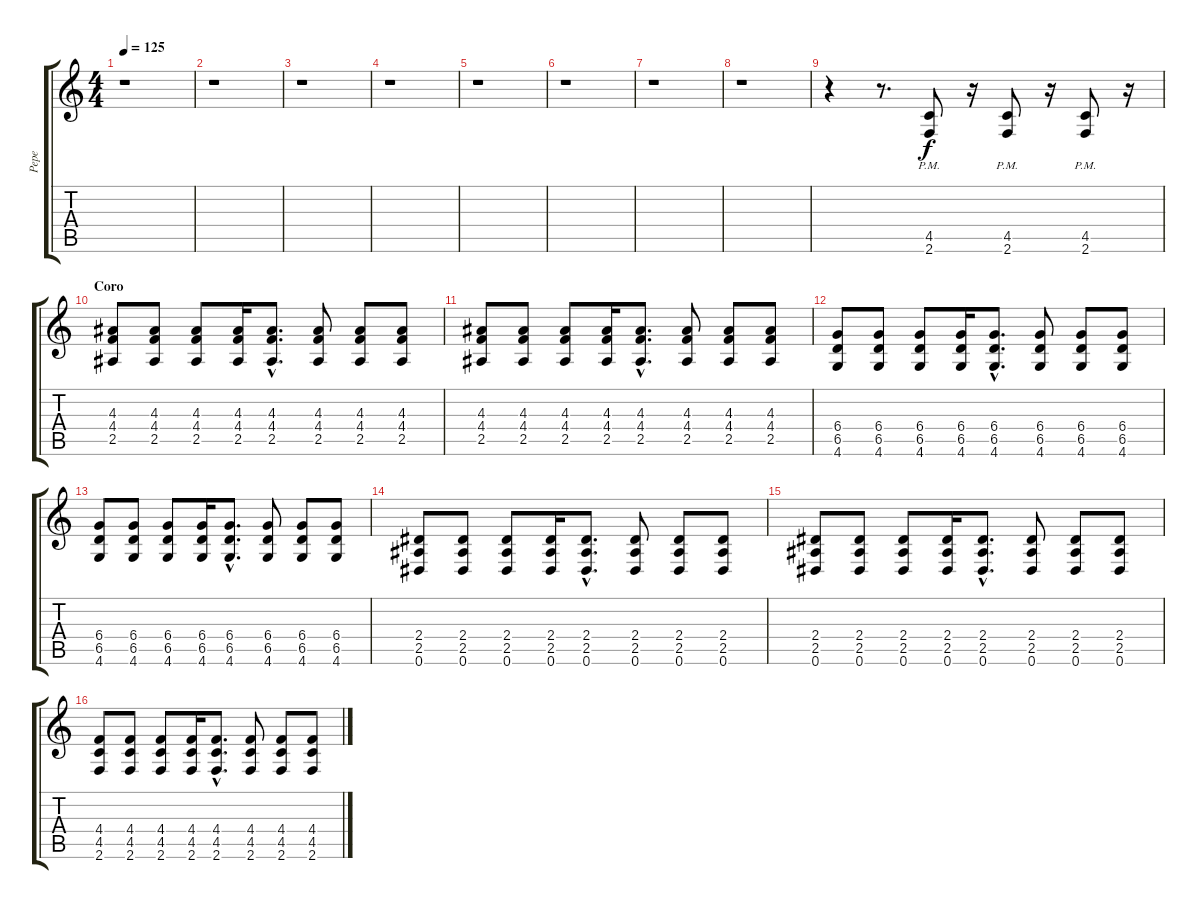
\track ("Pepe" "Pepe") {instrument distortionguitar}
\staff {score tabs}
\tuning (Eb4 Bb3 Gb3 Db3 Ab2 Eb2) {hide}
\ts (4 4)
\tempo 125
\clef g2
\ks c
r.1{dy f} |
r.1 |
r.1 |
r.1 |
r.1 |
r.1 |
r.1 |
r.1 |
r.4{volume 12} r.8{d} (4.5{pm} 2.6{pm}).8 r.16 (4.5{pm} 2.6{pm}).8 r.16 (4.5{pm} 2.6{pm}).8 r.16 |
\section ("" "Coro")
(4.3 4.4 2.5).8{volume 12} (4.3 4.4 2.5).8 (4.3 4.4 2.5).8 (4.3 4.4 2.5).16 (4.3{hac} 4.4{hac} 2.5{hac}).8{d} (4.3 4.4 2.5).8 (4.3 4.4 2.5).8 (4.3 4.4 2.5).8 |
(4.3 4.4 2.5).8 (4.3 4.4 2.5).8 (4.3 4.4 2.5).8 (4.3 4.4 2.5).16 (4.3{hac} 4.4{hac} 2.5{hac}).8{d} (4.3 4.4 2.5).8 (4.3 4.4 2.5).8 (4.3 4.4 2.5).8 |
(6.4 6.5 4.6).8 (6.4 6.5 4.6).8 (6.4 6.5 4.6).8 (6.4 6.5 4.6).16 (6.4{hac} 6.5{hac} 4.6{hac}).8{d} (6.4 6.5 4.6).8 (6.4 6.5 4.6).8 (6.4 6.5 4.6).8 |
(6.4 6.5 4.6).8 (6.4 6.5 4.6).8 (6.4 6.5 4.6).8 (6.4 6.5 4.6).16 (6.4{hac} 6.5{hac} 4.6{hac}).8{d} (6.4 6.5 4.6).8 (6.4 6.5 4.6).8 (6.4 6.5 4.6).8 |
(2.4 2.5 0.6).8 (2.4 2.5 0.6).8 (2.4 2.5 0.6).8 (2.4 2.5 0.6).16 (2.4{hac} 2.5{hac} 0.6{hac}).8{d} (2.4 2.5 0.6).8 (2.4 2.5 0.6).8 (2.4 2.5 0.6).8 |
(2.4 2.5 0.6).8 (2.4 2.5 0.6).8 (2.4 2.5 0.6).8 (2.4 2.5 0.6).16 (2.4{hac} 2.5{hac} 0.6{hac}).8{d} (2.4 2.5 0.6).8 (2.4 2.5 0.6).8 (2.4 2.5 0.6).8 |
(4.4 4.5 2.6).8 (4.4 4.5 2.6).8 (4.4 4.5 2.6).8 (4.4 4.5 2.6).16 (4.4{hac} 4.5{hac} 2.6{hac}).8{d} (4.4 4.5 2.6).8 (4.4 4.5 2.6).8 (4.4 4.5 2.6).8
